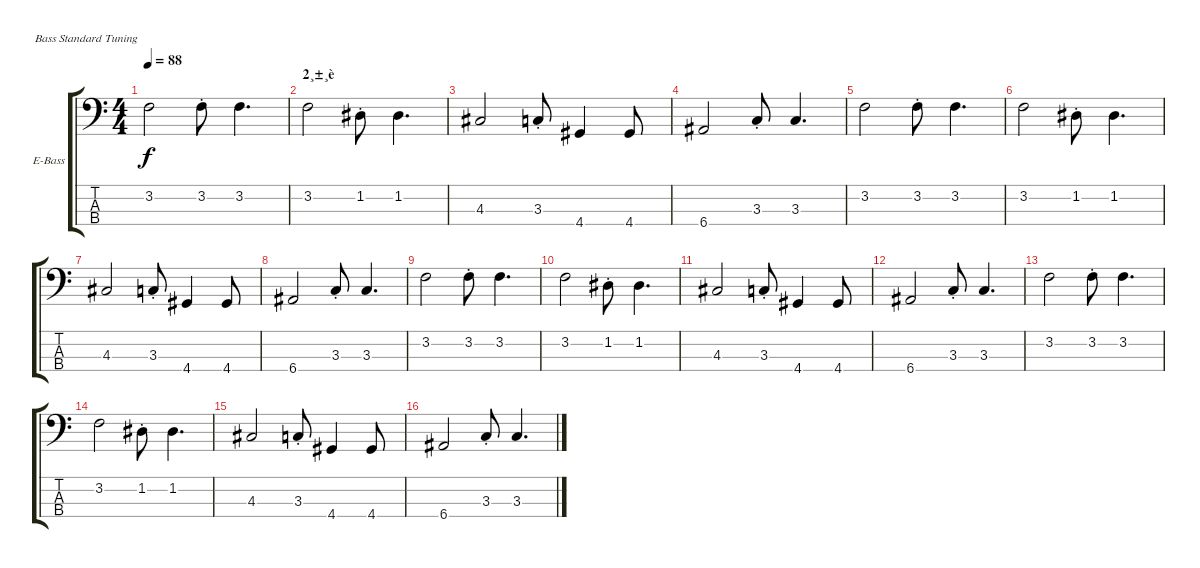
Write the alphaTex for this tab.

\bracketExtendMode groupsimilarinstruments
\firstSystemTrackNameOrientation horizontal
\otherSystemsTrackNameOrientation horizontal
\track ("BASS" "E-Bass") {instrument electricbassfinger}
\staff {score tabs}
\tuning (G2 D2 A1 E1)
\ts (4 4)
\tempo 88
\clef f4
\ks c
3.2.2{dy f} 3.2{st}.8 3.2.4{d} |
\section ("" "2¸±¸è")
3.2.2 1.2{st}.8 1.2.4{d} |
4.3.2 3.3{st}.8 4.4.4 4.4.8 |
6.4.2 3.3{st}.8 3.3.4{d} |
3.2.2 3.2{st}.8 3.2.4{d} |
3.2.2 1.2{st}.8 1.2.4{d} |
4.3.2 3.3{st}.8 4.4.4 4.4.8 |
6.4.2 3.3{st}.8 3.3.4{d} |
3.2.2 3.2{st}.8 3.2.4{d} |
3.2.2 1.2{st}.8 1.2.4{d} |
4.3.2 3.3{st}.8 4.4.4 4.4.8 |
6.4.2 3.3{st}.8 3.3.4{d} |
3.2.2 3.2{st}.8 3.2.4{d} |
3.2.2 1.2{st}.8 1.2.4{d} |
4.3.2 3.3{st}.8 4.4.4 4.4.8 |
6.4.2 3.3{st}.8 3.3.4{d}
